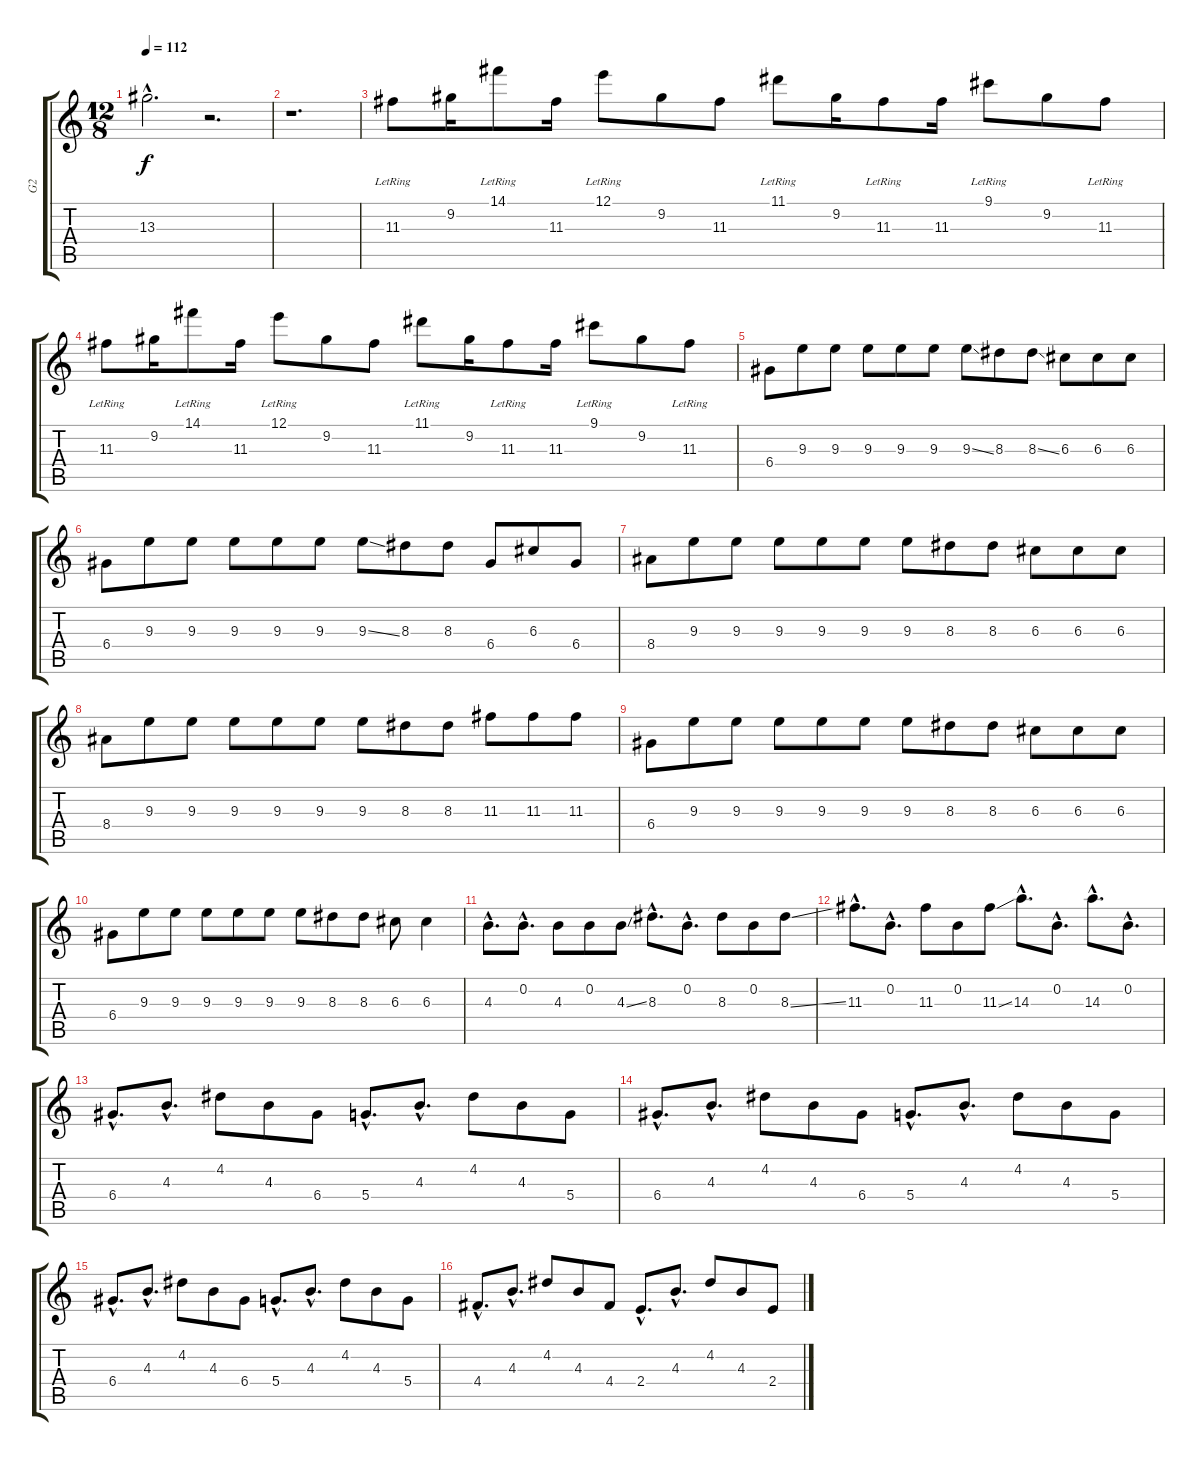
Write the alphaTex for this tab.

\track ("G2" "G2") {instrument electricguitarjazz}
\staff {score tabs}
\tuning (E4 B3 G3 D3 A2 E2) {hide}
\ts (12 8)
\tempo 112
\clef g2
\ks c
13.3{hac}.2{d dy f} r.2{d} |
r.1{d} |
11.3{lr}.8 9.2.16 14.1{lr}.8 11.3.16 12.1{lr}.8 9.2.8 11.3.8 11.1{lr}.8 9.2.16 11.3{lr}.8 11.3.16 9.1{lr}.8 9.2.8 11.3{lr}.8 |
11.3{lr}.8 9.2.16 14.1{lr}.8 11.3.16 12.1{lr}.8 9.2.8 11.3.8 11.1{lr}.8 9.2.16 11.3{lr}.8 11.3.16 9.1{lr}.8 9.2.8 11.3{lr}.8 |
6.4.8 9.3.8 9.3.8 9.3.8 9.3.8 9.3.8 9.3{ss}.8 8.3.8 8.3{ss}.8 6.3.8 6.3.8 6.3.8 |
6.4.8 9.3.8 9.3.8 9.3.8 9.3.8 9.3.8 9.3{ss}.8 8.3.8 8.3.8 6.4.8 6.3.8 6.4.8 |
8.4.8 9.3.8 9.3.8 9.3.8 9.3.8 9.3.8 9.3.8 8.3.8 8.3.8 6.3.8 6.3.8 6.3.8 |
8.4.8 9.3.8 9.3.8 9.3.8 9.3.8 9.3.8 9.3.8 8.3.8 8.3.8 11.3.8 11.3.8 11.3.8 |
6.4.8 9.3.8 9.3.8 9.3.8 9.3.8 9.3.8 9.3.8 8.3.8 8.3.8 6.3.8 6.3.8 6.3.8 |
6.4.8 9.3.8 9.3.8 9.3.8 9.3.8 9.3.8 9.3.8 8.3.8 8.3.8 6.3.8 6.3.4 |
4.3{hac}.8{d} 0.2{hac}.8{d} 4.3.8 0.2.8 4.3{ss}.8 8.3{hac}.8{d} 0.2{hac}.8{d} 8.3.8 0.2.8 8.3{ss}.8 |
11.3{hac}.8{d} 0.2{hac}.8{d} 11.3.8 0.2.8 11.3{ss}.8 14.3{hac}.8{d} 0.2{hac}.8{d} 14.3{hac}.8{d} 0.2{hac}.8{d} |
6.4{hac}.8{d} 4.3{hac}.8{d} 4.2.8 4.3.8 6.4.8 5.4{hac}.8{d} 4.3{hac}.8{d} 4.2.8 4.3.8 5.4.8 |
6.4{hac}.8{d} 4.3{hac}.8{d} 4.2.8 4.3.8 6.4.8 5.4{hac}.8{d} 4.3{hac}.8{d} 4.2.8 4.3.8 5.4.8 |
6.4{hac}.8{d} 4.3{hac}.8{d} 4.2.8 4.3.8 6.4.8 5.4{hac}.8{d} 4.3{hac}.8{d} 4.2.8 4.3.8 5.4.8 |
4.4{hac}.8{d} 4.3{hac}.8{d} 4.2.8 4.3.8 4.4.8 2.4{hac}.8{d} 4.3{hac}.8{d} 4.2.8 4.3.8 2.4.8
